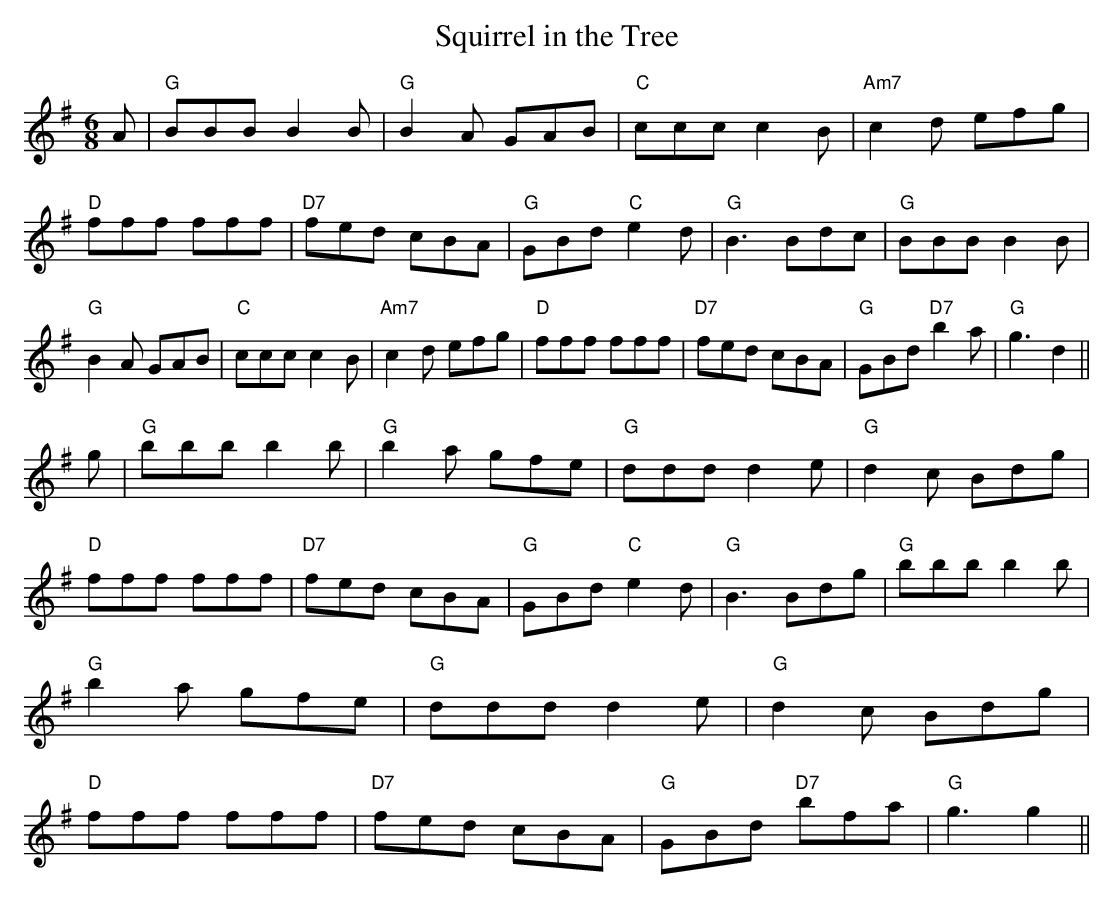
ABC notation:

X:1
T:Squirrel in the Tree
M:6/8
L:1/8
K:G
A|"G"BBB B2B|"G"B2A GAB|"C"ccc c2B|"Am7"c2d efg|"D"fff fff|
"D7"fed cBA|"G"GBd "C"e2d|"G"B3 Bdc|
"G"BBB B2B|"G"B2A GAB|"C"ccc c2B|"Am7"c2d efg|"D"fff fff|
"D7"fed cBA|"G"GBd "D7"b2a|"G"g3 d2||!
g|"G"bbb b2 b|"G"b2a gfe|"G"ddd d2e|"G"d2 c Bdg|"D"fff fff|
"D7"fed cBA|"G"GBd "C"e2d|"G"B3 Bdg|
"G"bbb b2 b|"G"b2a gfe|"G"ddd d2e|"G"d2 c Bdg|"D"fff fff|
"D7"fed cBA|"G"GBd "D7"bfa|"G"g3 g2||
